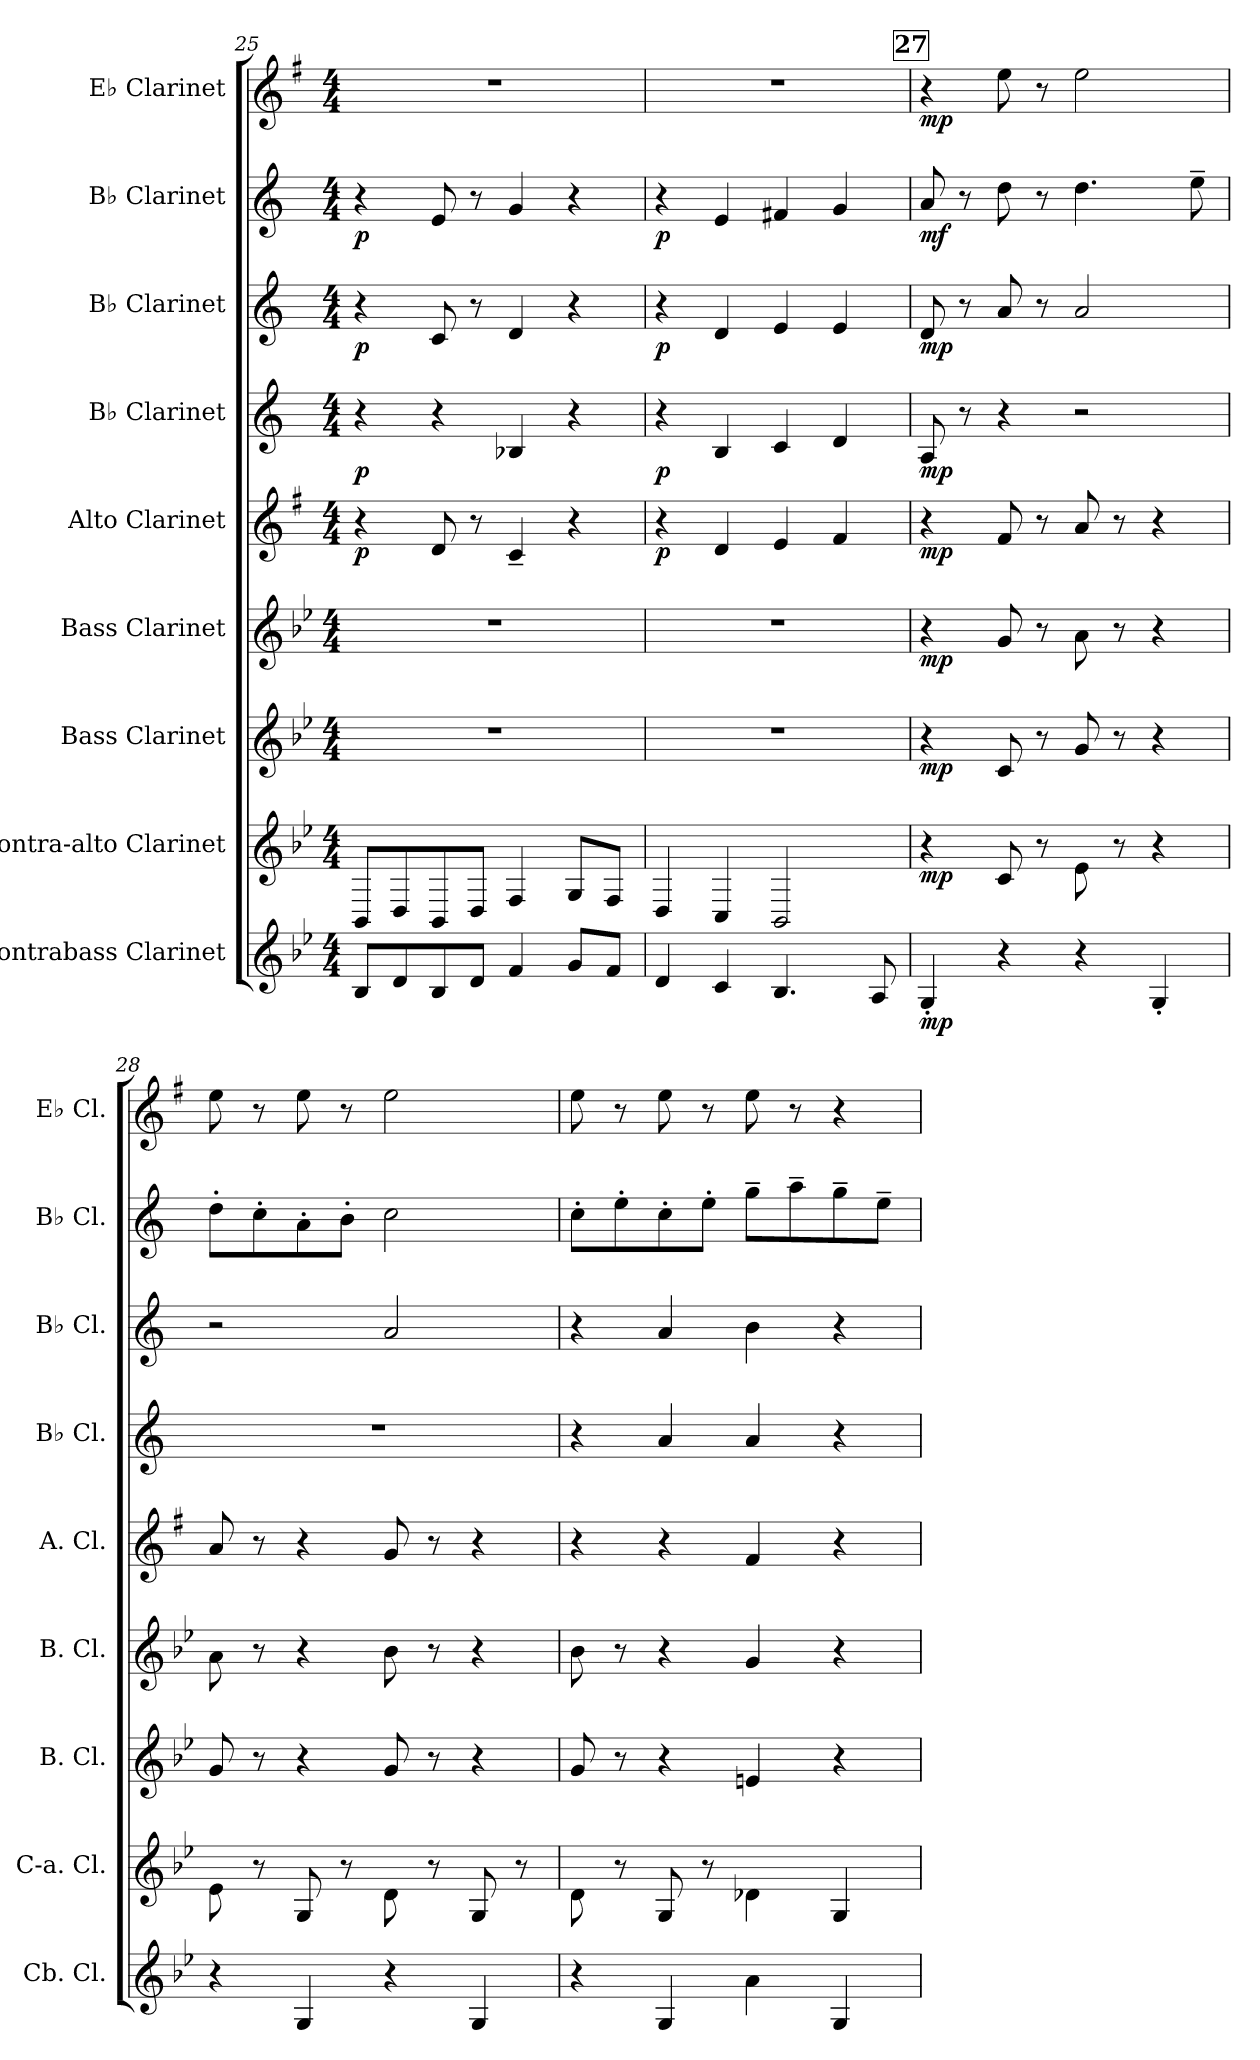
**kern	**dynam	**kern	**dynam	**kern	**dynam	**kern	**dynam	**kern	**dynam	**kern	**dynam	**kern	**dynam	**kern	**dynam	**kern	**dynam
*part9	*part9	*part8	*part8	*part7	*part7	*part6	*part6	*part5	*part5	*part4	*part4	*part3	*part3	*part2	*part2	*part1	*part1
*staff9	*staff9	*staff8	*staff8	*staff7	*staff7	*staff6	*staff6	*staff5	*staff5	*staff4	*staff4	*staff3	*staff3	*staff2	*staff2	*staff1	*staff1
*I"Contrabass Clarinet	*	*I"Contra-alto Clarinet	*	*I"Bass Clarinet	*	*I"Bass Clarinet	*	*I"Alto Clarinet	*	*I"B♭ Clarinet	*	*I"B♭ Clarinet	*	*I"B♭ Clarinet	*	*I"E♭ Clarinet	*
*I'Cb. Cl.	*	*I'C-a. Cl.	*	*I'B. Cl.	*	*I'B. Cl.	*	*I'A. Cl.	*	*I'B♭ Cl.	*	*I'B♭ Cl.	*	*I'B♭ Cl.	*	*I'E♭ Cl.	*
*clefG2	*	*clefG2	*	*clefG2	*	*clefG2	*	*clefG2	*	*clefG2	*	*clefG2	*	*clefG2	*	*clefG2	*
*ITrd15c26	*	*ITrd12c21	*	*ITrd8c14	*	*ITrd8c14	*	*ITrd5c9	*	*ITrd1c2	*	*ITrd1c2	*	*ITrd1c2	*	*ITrd-2c-3	*
*k[b-e-]	*	*k[b-e-]	*	*k[b-e-]	*	*k[b-e-]	*	*k[b-e-]	*	*k[b-e-]	*	*k[b-e-]	*	*k[b-e-]	*	*k[b-e-]	*
*M4/4	*	*M4/4	*	*M4/4	*	*M4/4	*	*M4/4	*	*M4/4	*	*M4/4	*	*M4/4	*	*M4/4	*
=25	=25	=25	=25	=25	=25	=25	=25	=25	=25	=25	=25	=25	=25	=25	=25	=25	=25
!	!	!	!	!	!	!	!	!	!LO:DY:b	!	!LO:DY:b	!	!LO:DY:b	!	!LO:DY:b	!	!
8BBB-/L	.	8BBB-/L	.	1r	.	1r	.	4r	p	4r	p	4r	p	4r	p	1r	.
8DD/	.	8DD/	.	.	.	.	.	.	.	.	.	.	.	.	.	.	.
8BBB-/	.	8BBB-/	.	.	.	.	.	8F/	.	4r	.	8B-/	.	8d/	.	.	.
8DD/J	.	8DD/J	.	.	.	.	.	8r	.	.	.	8r	.	8r	.	.	.
4FF/	.	4FF/	.	.	.	.	.	4E-~/	.	4A-X/	.	4c/	.	4f/	.	.	.
8GG/L	.	8GG/L	.	.	.	.	.	4r	.	4r	.	4r	.	4r	.	.	.
8FF/J	.	8FF/J	.	.	.	.	.	.	.	.	.	.	.	.	.	.	.
=26	=26	=26	=26	=26	=26	=26	=26	=26	=26	=26	=26	=26	=26	=26	=26	=26	=26
!	!	!	!	!	!	!	!	!	!LO:DY:b	!	!LO:DY:b	!	!LO:DY:b	!	!LO:DY:b	!	!
4DD/	.	4DD/	.	1r	.	1r	.	4r	p	4r	p	4r	p	4r	p	1r	.
4CC/	.	4CC/	.	.	.	.	.	4F/	.	4A/	.	4c/	.	4d/	.	.	.
4.BBB-/	.	2BBB-/	.	.	.	.	.	4G/	.	4B-/	.	4d/	.	4en/	.	.	.
.	.	.	.	.	.	.	.	4A/	.	4c/	.	4d/	.	4f/	.	.	.
8AAA/	.	.	.	.	.	.	.	.	.	.	.	.	.	.	.	.	.
!!LO:REH:place=s1:a:B:fs=14:t=27
=27	=27	=27	=27	=27	=27	=27	=27	=27	=27	=27	=27	=27	=27	=27	=27	=27	=27
!	!LO:DY:b	!	!LO:DY:b	!	!LO:DY:b	!	!LO:DY:b	!	!LO:DY:b	!	!LO:DY:b	!	!LO:DY:b	!	!LO:DY:b	!	!LO:DY:b
4GGG'/	mp	4r	mp	4r	mp	4r	mp	4r	mp	8G/	mp	8c/	mp	8g/	mf	4r	mp
.	.	.	.	.	.	.	.	.	.	8r	.	8r	.	8r	.	.	.
4r	.	8C/	.	8C/	.	8G/	.	8A/	.	4r	.	8g/	.	8cc\	.	8gg\	.
.	.	8r	.	8r	.	8r	.	8r	.	.	.	8r	.	8r	.	8r	.
4r	.	8E-\	.	8G/	.	8A\	.	8c/	.	2r	.	2g/	.	4.cc\	.	2gg\	.
.	.	8r	.	8r	.	8r	.	8r	.	.	.	.	.	.	.	.	.
4GGG'/	.	4r	.	4r	.	4r	.	4r	.	.	.	.	.	.	.	.	.
.	.	.	.	.	.	.	.	.	.	.	.	.	.	8dd~\	.	.	.
!!LO:PB:g=z
=28	=28	=28	=28	=28	=28	=28	=28	=28	=28	=28	=28	=28	=28	=28	=28	=28	=28
4r	.	8E-\	.	8G/	.	8A\	.	8c/	.	1r	.	2r	.	8cc'\L	.	8gg\	.
.	.	8r	.	8r	.	8r	.	8r	.	.	.	.	.	8b-'\	.	8r	.
4GGG/	.	8GG/	.	4r	.	4r	.	4r	.	.	.	.	.	8g'\	.	8gg\	.
.	.	8r	.	.	.	.	.	.	.	.	.	.	.	8a'\J	.	8r	.
4r	.	8D\	.	8G/	.	8B-\	.	8B-/	.	.	.	2g/	.	2b-\	.	2gg\	.
.	.	8r	.	8r	.	8r	.	8r	.	.	.	.	.	.	.	.	.
4GGG/	.	8GG/	.	4r	.	4r	.	4r	.	.	.	.	.	.	.	.	.
.	.	8r	.	.	.	.	.	.	.	.	.	.	.	.	.	.	.
=29	=29	=29	=29	=29	=29	=29	=29	=29	=29	=29	=29	=29	=29	=29	=29	=29	=29
4r	.	8D\	.	8G/	.	8B-\	.	4r	.	4r	.	4r	.	8b-'\L	.	8gg\	.
.	.	8r	.	8r	.	8r	.	.	.	.	.	.	.	8dd'\	.	8r	.
4GGG/	.	8GG/	.	4r	.	4r	.	4r	.	4g/	.	4g/	.	8b-'\	.	8gg\	.
.	.	8r	.	.	.	.	.	.	.	.	.	.	.	8dd'\J	.	8r	.
4AA\	.	4D-X\	.	4En/	.	4G/	.	4A/	.	4g/	.	4a\	.	8ff~\L	.	8gg\	.
.	.	.	.	.	.	.	.	.	.	.	.	.	.	8gg~\	.	8r	.
4GGG/	.	4GG/	.	4r	.	4r	.	4r	.	4r	.	4r	.	8ff~\	.	4r	.
.	.	.	.	.	.	.	.	.	.	.	.	.	.	8dd~\J	.	.	.
=	=	=	=	=	=	=	=	=	=	=	=	=	=	=	=	=	=
*-	*-	*-	*-	*-	*-	*-	*-	*-	*-	*-	*-	*-	*-	*-	*-	*-	*-
